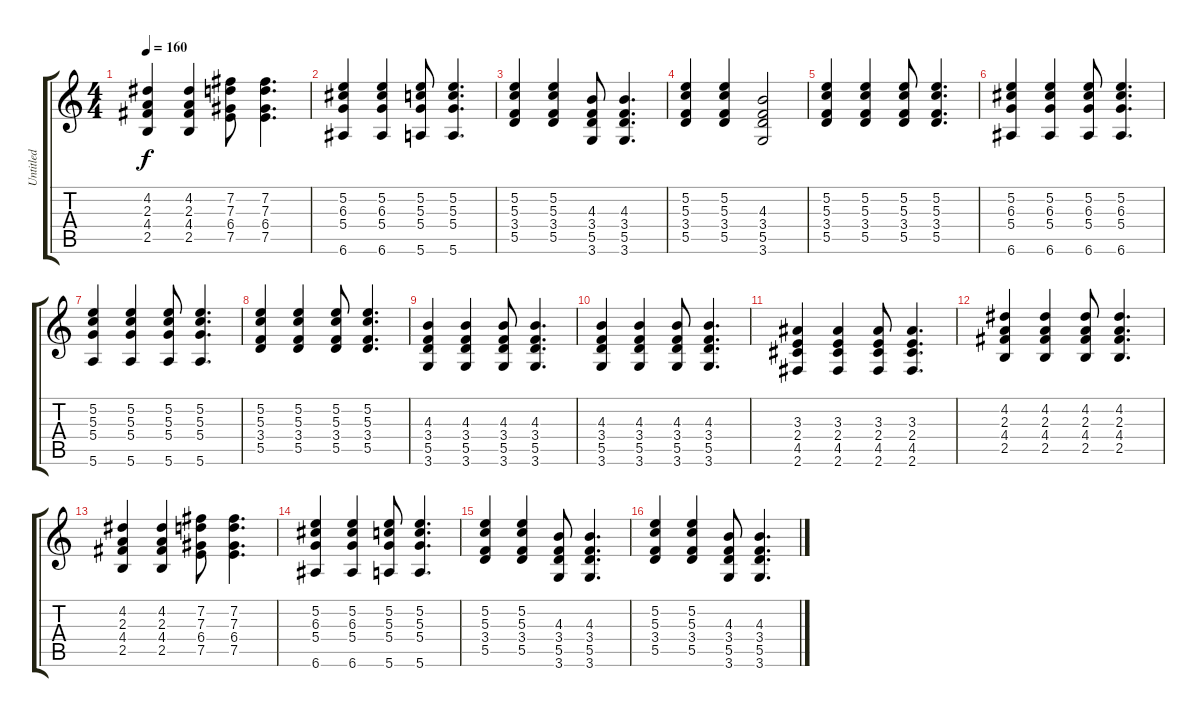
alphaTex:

\track ("Untitled" "Untitled") {instrument acousticguitarnylon}
\staff {score tabs}
\tuning (E4 B3 G3 D3 A2 E2) {hide}
\ts (4 4)
\tempo 160
\clef g2
\ks c
(4.2 2.3 4.4 2.5).4{dy f} (4.2 2.3 4.4 2.5).4 (7.2 7.3 6.4 7.5).8 (7.2 7.3 6.4 7.5).4{d} |
(5.2 6.3 5.4 6.6).4 (5.2 6.3 5.4 6.6).4 (5.2 5.3 5.4 5.6).8 (5.2 5.3 5.4 5.6).4{d} |
(5.2 5.3 3.4 5.5).4 (5.2 5.3 3.4 5.5).4 (4.3 3.4 5.5 3.6).8 (4.3 3.4 5.5 3.6).4{d} |
(5.2 5.3 3.4 5.5).4 (5.2 5.3 3.4 5.5).4 (4.3 3.4 5.5 3.6).2 |
(5.2 5.3 3.4 5.5).4 (5.2 5.3 3.4 5.5).4 (5.2 5.3 3.4 5.5).8 (5.2 5.3 3.4 5.5).4{d} |
(5.2 6.3 5.4 6.6).4 (5.2 6.3 5.4 6.6).4 (5.2 6.3 5.4 6.6).8 (5.2 6.3 5.4 6.6).4{d} |
(5.2 5.3 5.4 5.6).4 (5.2 5.3 5.4 5.6).4 (5.2 5.3 5.4 5.6).8 (5.2 5.3 5.4 5.6).4{d} |
(5.2 5.3 3.4 5.5).4 (5.2 5.3 3.4 5.5).4 (5.2 5.3 3.4 5.5).8 (5.2 5.3 3.4 5.5).4{d} |
(4.3 3.4 5.5 3.6).4 (4.3 3.4 5.5 3.6).4 (4.3 3.4 5.5 3.6).8 (4.3 3.4 5.5 3.6).4{d} |
(4.3 3.4 5.5 3.6).4 (4.3 3.4 5.5 3.6).4 (4.3 3.4 5.5 3.6).8 (4.3 3.4 5.5 3.6).4{d} |
(3.3 2.4 4.5 2.6).4 (3.3 2.4 4.5 2.6).4 (3.3 2.4 4.5 2.6).8 (3.3 2.4 4.5 2.6).4{d} |
(4.2 2.3 4.4 2.5).4 (4.2 2.3 4.4 2.5).4 (4.2 2.3 4.4 2.5).8 (4.2 2.3 4.4 2.5).4{d} |
(4.2 2.3 4.4 2.5).4 (4.2 2.3 4.4 2.5).4 (7.2 7.3 6.4 7.5).8 (7.2 7.3 6.4 7.5).4{d} |
(5.2 6.3 5.4 6.6).4 (5.2 6.3 5.4 6.6).4 (5.2 5.3 5.4 5.6).8 (5.2 5.3 5.4 5.6).4{d} |
(5.2 5.3 3.4 5.5).4 (5.2 5.3 3.4 5.5).4 (4.3 3.4 5.5 3.6).8 (4.3 3.4 5.5 3.6).4{d} |
(5.2 5.3 3.4 5.5).4 (5.2 5.3 3.4 5.5).4 (4.3 3.4 5.5 3.6).8 (4.3 3.4 5.5 3.6).4{d}
